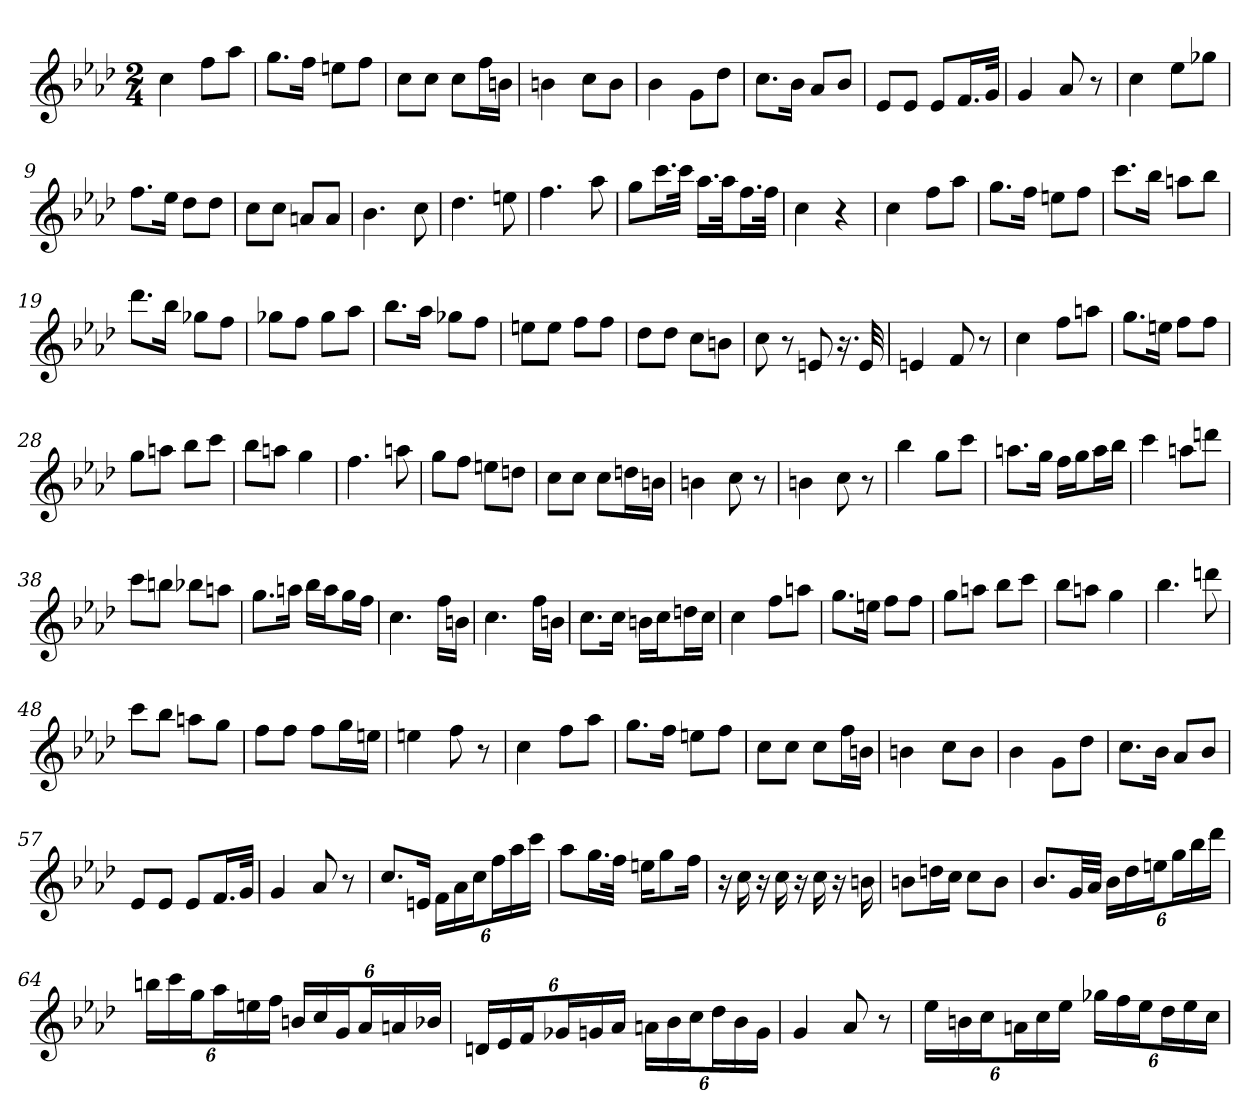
**kern
*part1
*staff1
*k[b-e-a-d-]
*f:
*M2/4
=
4cc
8ffL
8aa-J
=1
8.ggL
16ffJk
8eenL
8ffJ
=2
8ccL
8ccJ
8ccL
16ffL
16bnJJ
=3
4bn
8ccL
8bJ
=4
4b-
8gL
8dd-J
=5
8.ccL
16b-Jk
8a-L
8b-J
=6
8e-L
8e-J
8e-L
16.fL
32gJJk
=7
4g
8a-
8r
=8
4cc
8ee-L
8gg-XJ
=9
8.ffL
16ee-Jk
8dd-L
8dd-J
=10
8ccL
8ccJ
8anL
8aJ
=11
4.b-
8cc
=12
4.dd-
8een
=13
4.ff
8aa-
=14
8ggL
16.cccL
32cccJJk
16.aa-LL
32aa-Jk
16.ffL
32ffJJk
=15
4cc
4r
=16
4cc
8ffL
8aa-J
=17
8.ggL
16ffJk
8eenL
8ffJ
=18
8.cccL
16bb-Jk
8aanL
8bb-J
=19
8.ddd-L
16bb-Jk
8gg-XL
8ffJ
=20
8gg-XL
8ffJ
8gg-L
8aa-J
=21
8.bb-L
16aa-Jk
8gg-XL
8ffJ
=22
8eenL
8eeJ
8ffL
8ffJ
=23
8dd-L
8dd-J
8ccL
8bnJ
=24
8cc
8r
8en
16.r
32e
=25
4en
8f
8r
=26
4cc
8ffL
8aanJ
=27
8.ggL
16eenJk
8ffL
8ffJ
=28
8ggL
8aanJ
8bb-L
8cccJ
=29
8bb-L
8aanJ
4gg
=30
4.ff
8aan
=31
8ggL
8ffJ
8eenL
8ddnJ
=32
8ccL
8ccJ
8ccL
16ddnL
16bnJJ
=33
4bn
8cc
8r
=34
4bn
8cc
8r
=35
4bb-
8ggL
8cccJ
=36
8.aanL
16ggJk
16ffLL
16ggJ
16aaL
16bb-JJ
=37
4ccc
8aanL
8dddnJ
=38
8cccL
8bbnJ
8bb-XL
8aanJ
=39
8.ggL
16aanJk
16bb-LL
16aaJ
16ggL
16ffJJ
=40
4.cc
16ffLL
16bnJJ
=41
4.cc
16ffLL
16bnJJ
=42
8.ccL
16ccJk
16bnLL
16ccJ
16ddnL
16ccJJ
=43
4cc
8ffL
8aanJ
=44
8.ggL
16eenJk
8ffL
8ffJ
=45
8ggL
8aanJ
8bb-L
8cccJ
=46
8bb-L
8aanJ
4gg
=47
4.bb-
8dddn
=48
8cccL
8bb-J
8aanL
8ggJ
=49
8ffL
8ffJ
8ffL
16ggL
16eenJJ
=50
4een
8ff
8r
=51
4cc
8ffL
8aa-J
=52
8.ggL
16ffJk
8eenL
8ffJ
=53
8ccL
8ccJ
8ccL
16ffL
16bnJJ
=54
4bn
8ccL
8bJ
=55
4b-
8gL
8dd-J
=56
8.ccL
16b-Jk
8a-L
8b-J
=57
8e-L
8e-J
8e-L
16.fL
32gJJk
=58
4g
8a-
8r
=59
8.ccL
16enJk
24fLL
24a-
24ccJ
24ffL
24aa-
24cccJJ
=60
8aa-L
16.ggL
32ffJJk
16eenKL
8gg
16ffJk
=61
16r
16cc
16r
16cc
16r
16cc
16r
16bn
=62
8bnL
16ddnL
16ccJJ
8ccL
8bJ
=63
8.b-L
32gLL
32a-JJJ
24b-LL
24dd-
24eenJ
24ggL
24bb-
24ddd-JJ
=64
24bbnLL
24ccc
24ggJ
24aa-L
24een
24ffJJ
24bnLL
24cc
24gJ
24a-L
24an
24b-XJJ
=65
24dnLL
24e-
24fJ
24g-XL
24gn
24a-JJ
24anLL
24b-
24ccJ
24dd-L
24b-
24gJJ
=66
4g
8a-
8r
=67
24ee-LL
24bn
24ccJ
24anL
24cc
24ee-JJ
24gg-XLL
24ff
24ee-J
24dd-L
24ee-
24ccJJ
=
*-
